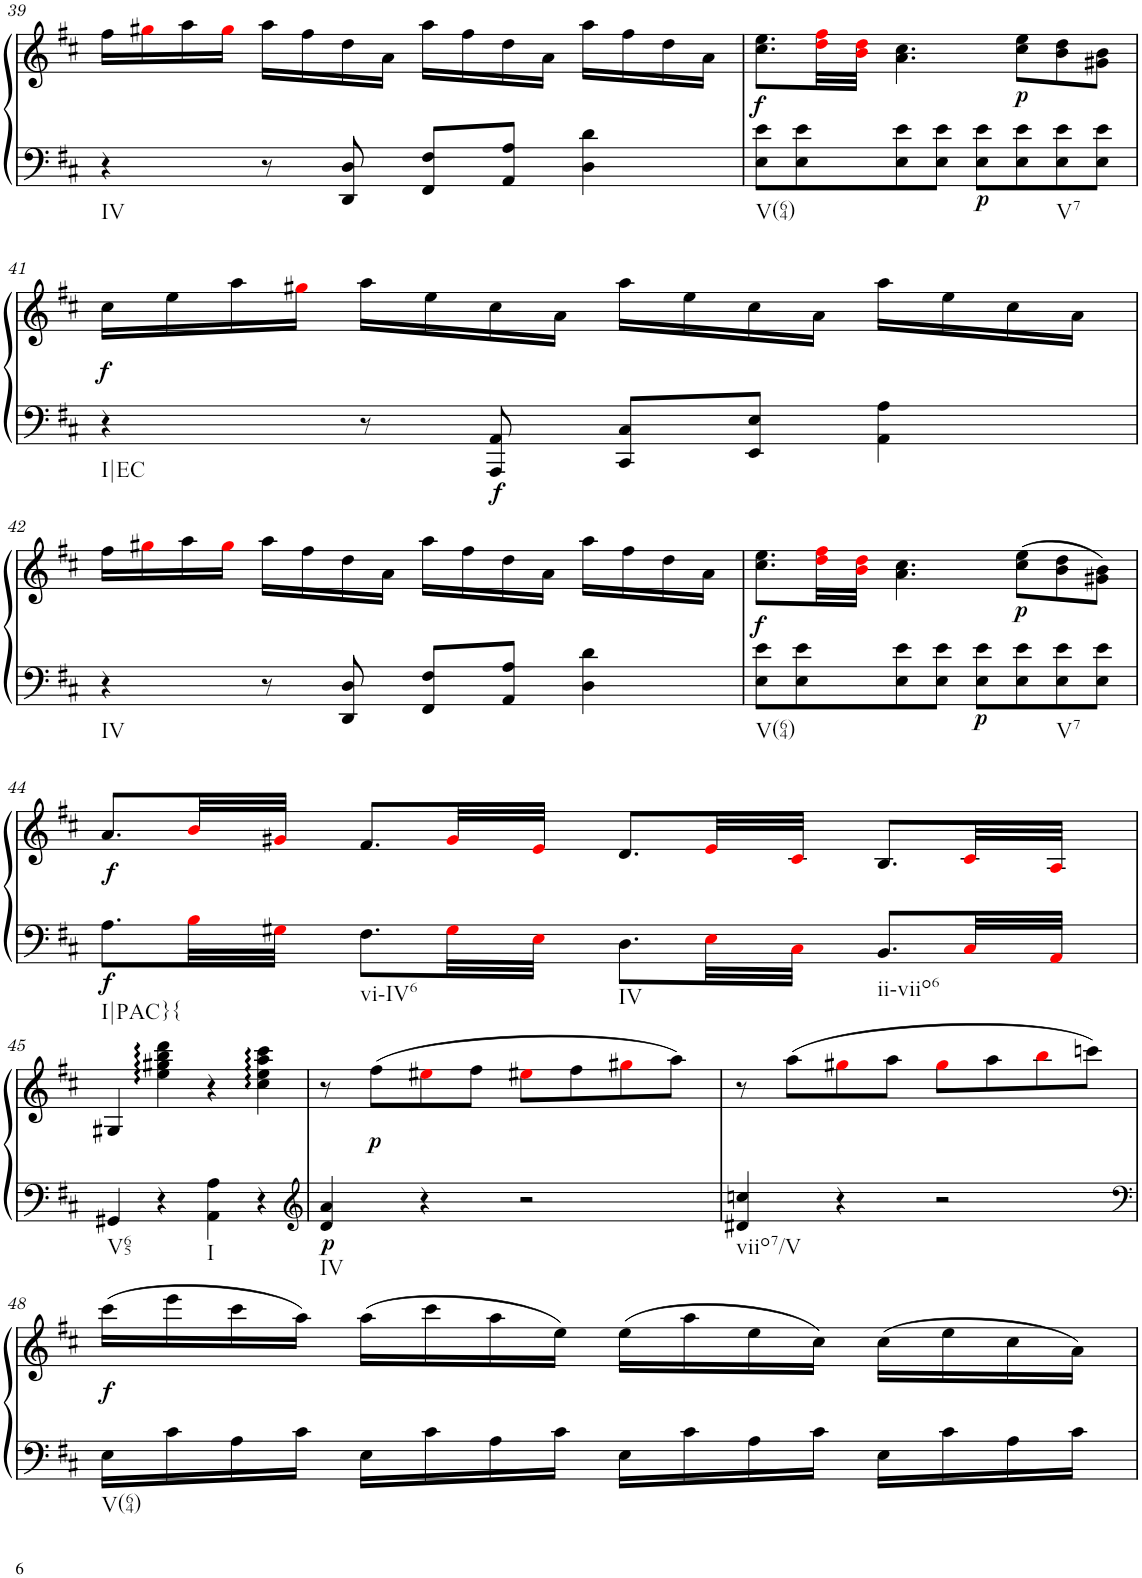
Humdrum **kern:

**kern	**kern	**dynam
*part1	*part1	*part1
*staff2	*staff1	*staff1/2
*I"unbenannt2	*	*
!!LO:PB:g=z
*clefF4	*clefG2	*
*k[f#c#]	*k[f#c#]	*
*M4/4	*M4/4	*
=39	=39	=39
!LO:TX:b:t=IV	!	!
4r	16ff#\LL	.
.	16gg#Xi\	.
.	16aa\	.
.	16gg#i\JJ	.
8r	16aa\LL	.
.	16ff#\	.
8DD/ 8D/	16dd\	.
.	16a\JJ	.
8FF#/ 8F#/L	16aa\LL	.
.	16ff#\	.
8AA/ 8A/J	16dd\	.
.	16a\JJ	.
4D\ 4d\	16aa\LL	.
.	16ff#\	.
.	16dd\	.
.	16a\JJ	.
=40	=40	=40
!LO:TX:b:t=V(64)	!	!
!	!	!LO:DY:b
8E\ 8e\L	8.cc#\ 8.ee\L	f
8E\ 8e\	.	.
.	32ddi\ 32ff#i\LL	.
.	32bi\ 32ddi\JJJ	.
8E\ 8e\	4.a\ 4.cc#\	.
8E\ 8e\J	.	.
!	!	!LO:DY:b=2
8E\ 8e\L	.	p
!	!	!LO:DY:b
8E\ 8e\	8cc#\ 8ee\L	p
!LO:TX:b:t=V7	!	!
8E\ 8e\	8b\ 8dd\	.
8E\ 8e\J	8g#X\ 8b\J	.
!!LO:LB:g=z
=41	=41	=41
!LO:TX:b:t=I|EC	!	!
!	!	!LO:DY:b
4r	16cc#\LL	f
.	16ee\	.
.	16aa\	.
.	16gg#Xi\JJ	.
8r	16aa\LL	.
.	16ee\	.
!	!	!LO:DY:b=2
8AAA/ 8AA/	16cc#\	f
.	16a\JJ	.
8CC#/ 8C#/L	16aa\LL	.
.	16ee\	.
8EE/ 8E/J	16cc#\	.
.	16a\JJ	.
4AA\ 4A\	16aa\LL	.
.	16ee\	.
.	16cc#\	.
.	16a\JJ	.
!!LO:LB:g=z
=42	=42	=42
!LO:TX:b:t=IV	!	!
4r	16ff#\LL	.
.	16gg#Xi\	.
.	16aa\	.
.	16gg#i\JJ	.
8r	16aa\LL	.
.	16ff#\	.
8DD/ 8D/	16dd\	.
.	16a\JJ	.
8FF#/ 8F#/L	16aa\LL	.
.	16ff#\	.
8AA/ 8A/J	16dd\	.
.	16a\JJ	.
4D\ 4d\	16aa\LL	.
.	16ff#\	.
.	16dd\	.
.	16a\JJ	.
=43	=43	=43
!LO:TX:b:t=V(64)	!	!
!	!	!LO:DY:b
8E\ 8e\L	8.cc#\ 8.ee\L	f
8E\ 8e\	.	.
.	32ddi\ 32ff#i\LL	.
.	32bi\ 32ddi\JJJ	.
8E\ 8e\	4.a\ 4.cc#\	.
8E\ 8e\J	.	.
!	!	!LO:DY:b=2
8E\ 8e\L	.	p
!	!	!LO:DY:b
8E\ 8e\	(8cc#\ 8ee\L	p
!LO:TX:b:t=V7	!	!
8E\ 8e\	8b\ 8dd\	.
8E\ 8e\J	8g#X\ 8b\J)	.
!!LO:LB:g=z
=44	=44	=44
!LO:TX:b:t=I|PAC}{	!	!
!	!	!LO:DY:b=2
!	!	!LO:DY:n=1:b
8.A\L	8.a/L	f f
32Bi\LL	32bi/LL	.
32G#Xi\JJJ	32g#Xi/JJJ	.
!LO:TX:b:t=vi-IV6	!	!
8.F#\L	8.f#/L	.
32G#i\LL	32g#i/LL	.
32Ei\JJJ	32ei/JJJ	.
!LO:TX:b:t=IV	!	!
8.D\L	8.d/L	.
32Ei\LL	32ei/LL	.
32C#i\JJJ	32c#i/JJJ	.
!LO:TX:b:t=ii-viio6	!	!
8.BB/L	8.B/L	.
32C#i/LL	32c#i/LL	.
32AAi/JJJ	32Ai/JJJ	.
!!LO:LB:g=z
=45	=45	=45
!LO:TX:b:t=V65	!	!
4GG#X/	4G#X/	.
4r	4ee\ 4gg#X\ 4bb\ 4ddd\	.
!LO:TX:b:t=I	!	!
4AA\ 4A\	4r	.
4r	4cc#\ 4ee\ 4aa\ 4ccc#\	.
=46	=46	=46
*clefG2	*	*
!LO:TX:b:t=IV	!	!
!	!	!LO:DY:b=2
4d/ 4a/	8r	p
!	!	!LO:DY:b
.	(8ff#\L	p
4r	8ee#Xi\	.
.	8ff#\J	.
2r	8ee#Xi\L	.
.	8ff#\	.
.	8gg#Xi\	.
.	8aa\J)	.
=47	=47	=47
!LO:TX:b:t=viio7/V	!	!
4d#X/ 4ccn/	8r	.
.	(8aa\L	.
4r	8gg#Xi\	.
.	8aa\J	.
2r	8gg#i\L	.
.	8aa\	.
.	8bbi\	.
.	8cccn\J)	.
!!LO:LB:g=z
=48	=48	=48
*clefF4	*	*
!LO:TX:b:t=V(64)	!	!
!	!	!LO:DY:b
16E\LL	(16ccc#\LL	f
16c#\	16eee\	.
16A\	16ccc#\	.
16c#\JJ	16aa\JJ)	.
16E\LL	(16aa\LL	.
16c#\	16ccc#\	.
16A\	16aa\	.
16c#\JJ	16ee\JJ)	.
16E\LL	(16ee\LL	.
16c#\	16aa\	.
16A\	16ee\	.
16c#\JJ	16cc#\JJ)	.
16E\LL	(16cc#\LL	.
16c#\	16ee\	.
16A\	16cc#\	.
16c#\JJ	16a\JJ)	.
=	=	=
*-	*-	*-
